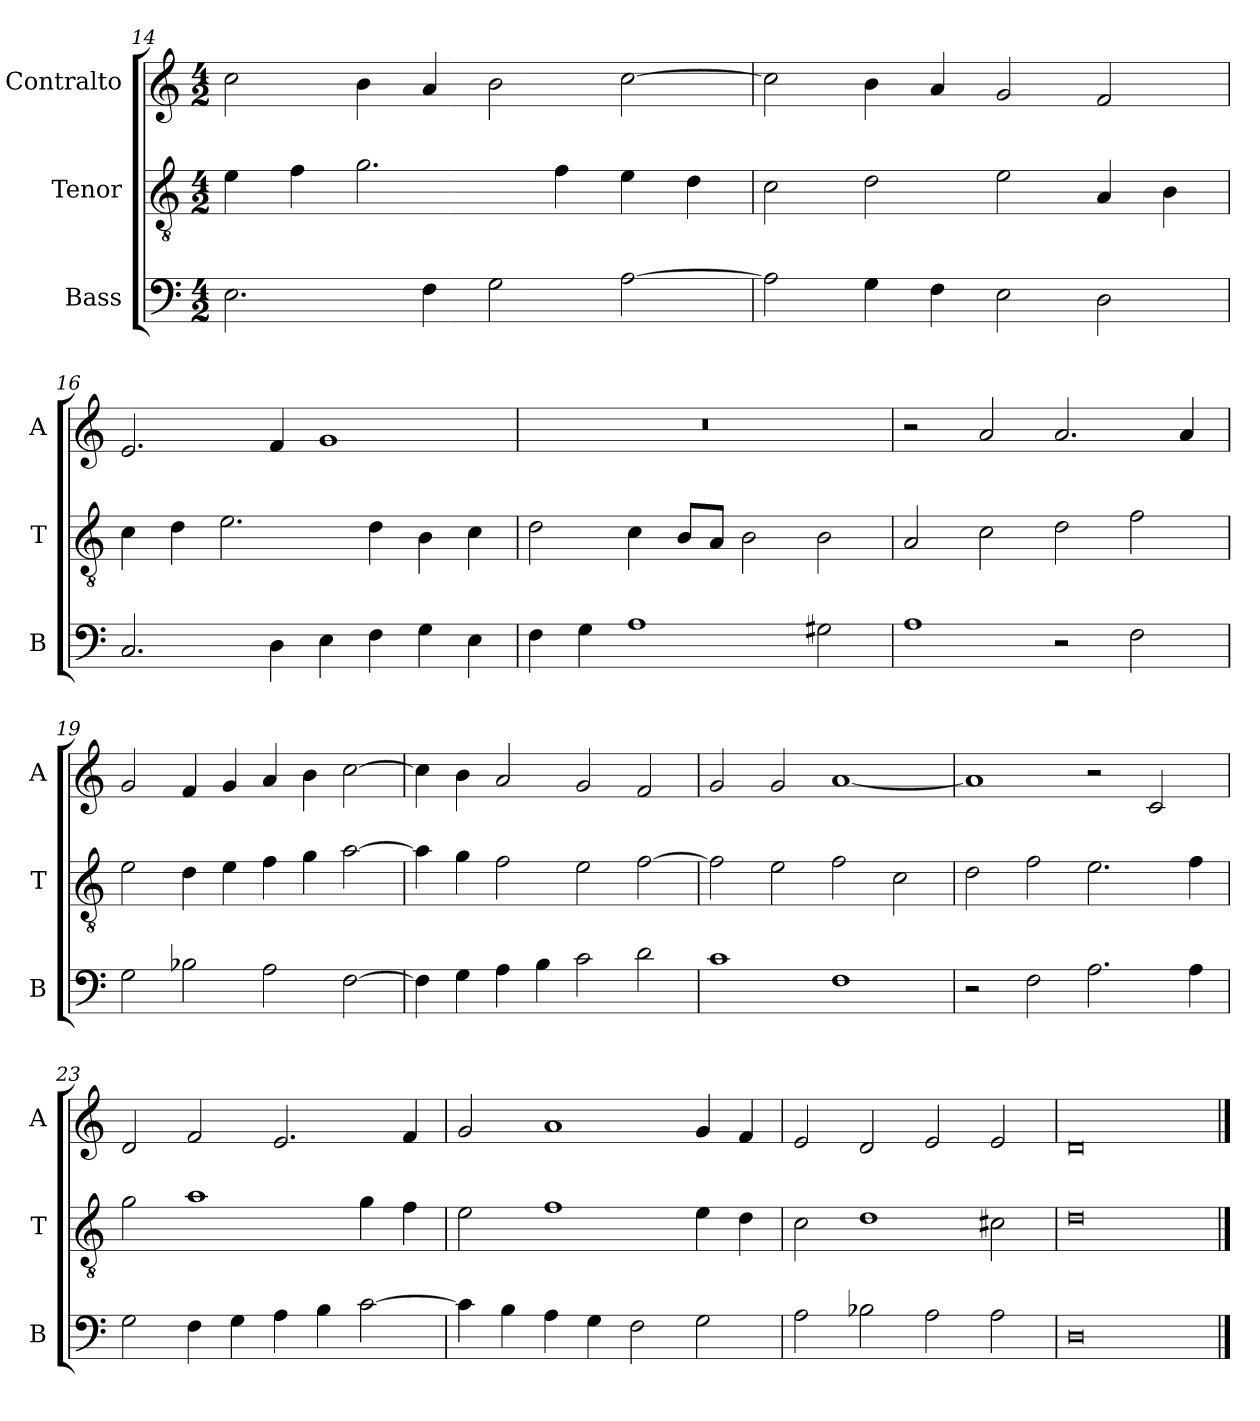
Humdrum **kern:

**kern	**kern	**kern
*part3	*part2	*part1
*staff3	*staff2	*staff1
*I"Bass	*I"Tenor	*I"Contralto
*I'B	*I'T	*I'A
*clefF4	*clefGv2	*clefG2
*k[]	*k[]	*k[]
*D:dor	*D:dor	*D:dor
*M4/2	*M4/2	*M4/2
=14	=14	=14
2.E	4e	2cc
.	4f	.
.	2.g	4b
4F	.	4a
2G	.	2b
.	4f	.
[2A	4e	[2cc
.	4d	.
=15	=15	=15
2A]	2c	2cc]
4G	2d	4b
4F	.	4a
2E	2e	2g
2D	4A	2f
.	4B	.
=16	=16	=16
2.C	4c	2.e
.	4d	.
.	2.e	.
4D	.	4f
4E	.	1g
4F	4d	.
4G	4B	.
4E	4c	.
=17	=17	=17
4F	2d	0r
4G	.	.
1A	4c	.
.	8B/L	.
.	8A/J	.
.	2B	.
2G#X	2B	.
=18	=18	=18
1A	2A	2r
.	2c	2a
2r	2d	2.a
2F	2f	.
.	.	4a
=19	=19	=19
2G	2e	2g
2B-X	4d	4f
.	4e	4g
2A	4f	4a
.	4g	4b
[2F	[2a	[2cc
=20	=20	=20
4F]	4a]	4cc]
4G	4g	4b
4A	2f	2a
4B	.	.
2c	2e	2g
2d	[2f	2f
=21	=21	=21
1c	2f]	2g
.	2e	2g
1F	2f	[1a
.	2c	.
=22	=22	=22
2r	2d	1a]
2F	2f	.
2.A	2.e	2r
.	.	2c
4A	4f	.
=23	=23	=23
2G	2g	2d
4F	1a	2f
4G	.	.
4A	.	2.e
4B	.	.
[2c	4g	.
.	4f	4f
=24	=24	=24
4c]	2e	2g
4B	.	.
4A	1f	1a
4G	.	.
2F	.	.
2G	4e	4g
.	4d	4f
=25	=25	=25
2A	2c	2e
2B-X	1d	2d
2A	.	2e
2A	2c#X	2e
=26	=26	=26
0D	0d	0d
==	==	==
*-	*-	*-
